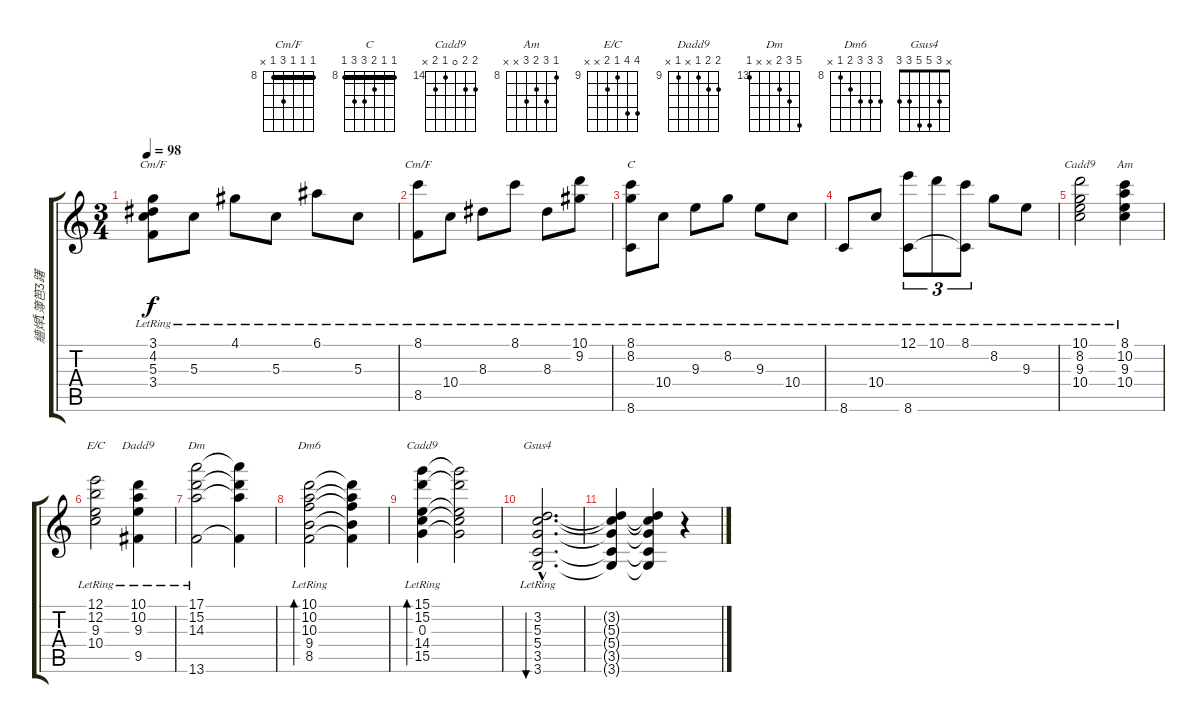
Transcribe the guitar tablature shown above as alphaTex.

\track ("繬焊簿笆躇" "繬焊簿笆躇") {instrument acousticguitarnylon}
\staff {score tabs}
\tuning (E4 B3 G3 D3 A2 E2) {hide}
\chord ("Cm/F" 3 4 5 3 x x)
\chord ("Cm/F" 8 8 8 10 8 x) {firstfret 8 barre 8}
\chord ("C" 8 8 9 10 10 8) {firstfret 8 barre 8}
\chord ("Cadd9" 10 8 9 10 x x) {firstfret 8}
\chord ("Am" 8 10 9 10 x x) {firstfret 8}
\chord ("E/C" 12 12 9 10 x x) {firstfret 9}
\chord ("Dadd9" 10 10 9 x 9 x) {firstfret 9}
\chord ("Dm" 17 15 14 x x 13) {firstfret 13}
\chord ("Dm6" 10 10 10 9 8 x) {firstfret 8}
\chord ("Cadd9" 15 15 0 14 15 x) {firstfret 14}
\chord ("Gsus4" x 3 5 5 3 3)
\ts (3 4)
\tempo 98
\clef g2
\ks c
(3.1{lr} 4.2{lr} 5.3{lr} 3.4{lr}).8{ch "Cm/F" dy f} 5.3{lr}.8 4.1{lr}.8 5.3{lr}.8 6.1{lr}.8 5.3{lr}.8 |
(8.1{lr} 8.5{lr}).8{ch "Cm/F"} 10.4{lr}.8 8.3{lr}.8 8.1{lr}.8 8.3{lr}.8 (10.1{lr} 9.2{lr}).8 |
(8.1{lr} 8.2{lr} 8.6{lr}).8{ch "C"} 10.4{lr}.8 9.3{lr}.8 8.2{lr}.8 9.3{lr}.8 10.4{lr}.8 |
8.6{lr}.8 10.4{lr}.8 (12.1{lr} 8.6{lr}).8{tu (3 2)} 10.1{lr}.8{tu (3 2)} (8.1{lr} 8.6{t}).8{tu (3 2)} 8.2{lr}.8 9.3{lr}.8 |
(10.1{lr} 8.2{lr} 9.3{lr} 10.4{lr}).2{ch "Cadd9"} (8.1{lr} 10.2{lr} 9.3{lr} 10.4{lr}).4{ch "Am"} |
(12.1{lr} 12.2{lr} 9.3{lr} 10.4{lr}).2{ch "E/C"} (10.1{lr} 10.2{lr} 9.3{lr} 9.5{lr}).4{ch "Dadd9"} |
(17.1{lr} 15.2{lr} 14.3{lr} 13.6{lr}).2{ch "Dm"} (17.1{t} 15.2{t} 14.3{t} 13.6{t}).4 |
(10.1{lr} 10.2{lr} 10.3{lr} 9.4{lr} 8.5{lr}).2{bd 480 ch "Dm6"} (10.1{t} 10.2{t} 10.3{t} 9.4{t} 8.5{t}).4 |
(15.1{lr} 15.2{lr} 0.3{lr} 14.4{lr} 15.5{lr}).4{bd 480 ch "Cadd9"} (15.1{t} 15.2{t} 0.3{t} 14.4{t} 15.5{t}).2 |
(3.2{hac lr} 5.3{hac lr} 5.4{hac lr} 3.5{hac lr} 3.6{hac lr}).2{d bu 480 ch "Gsus4"} |
(3.2{t} 5.3{t} 5.4{t} 3.5{t} 3.6{t}).4 (3.2{t} 5.3{t} 5.4{t} 3.5{t} 3.6{t}).4 r.4
